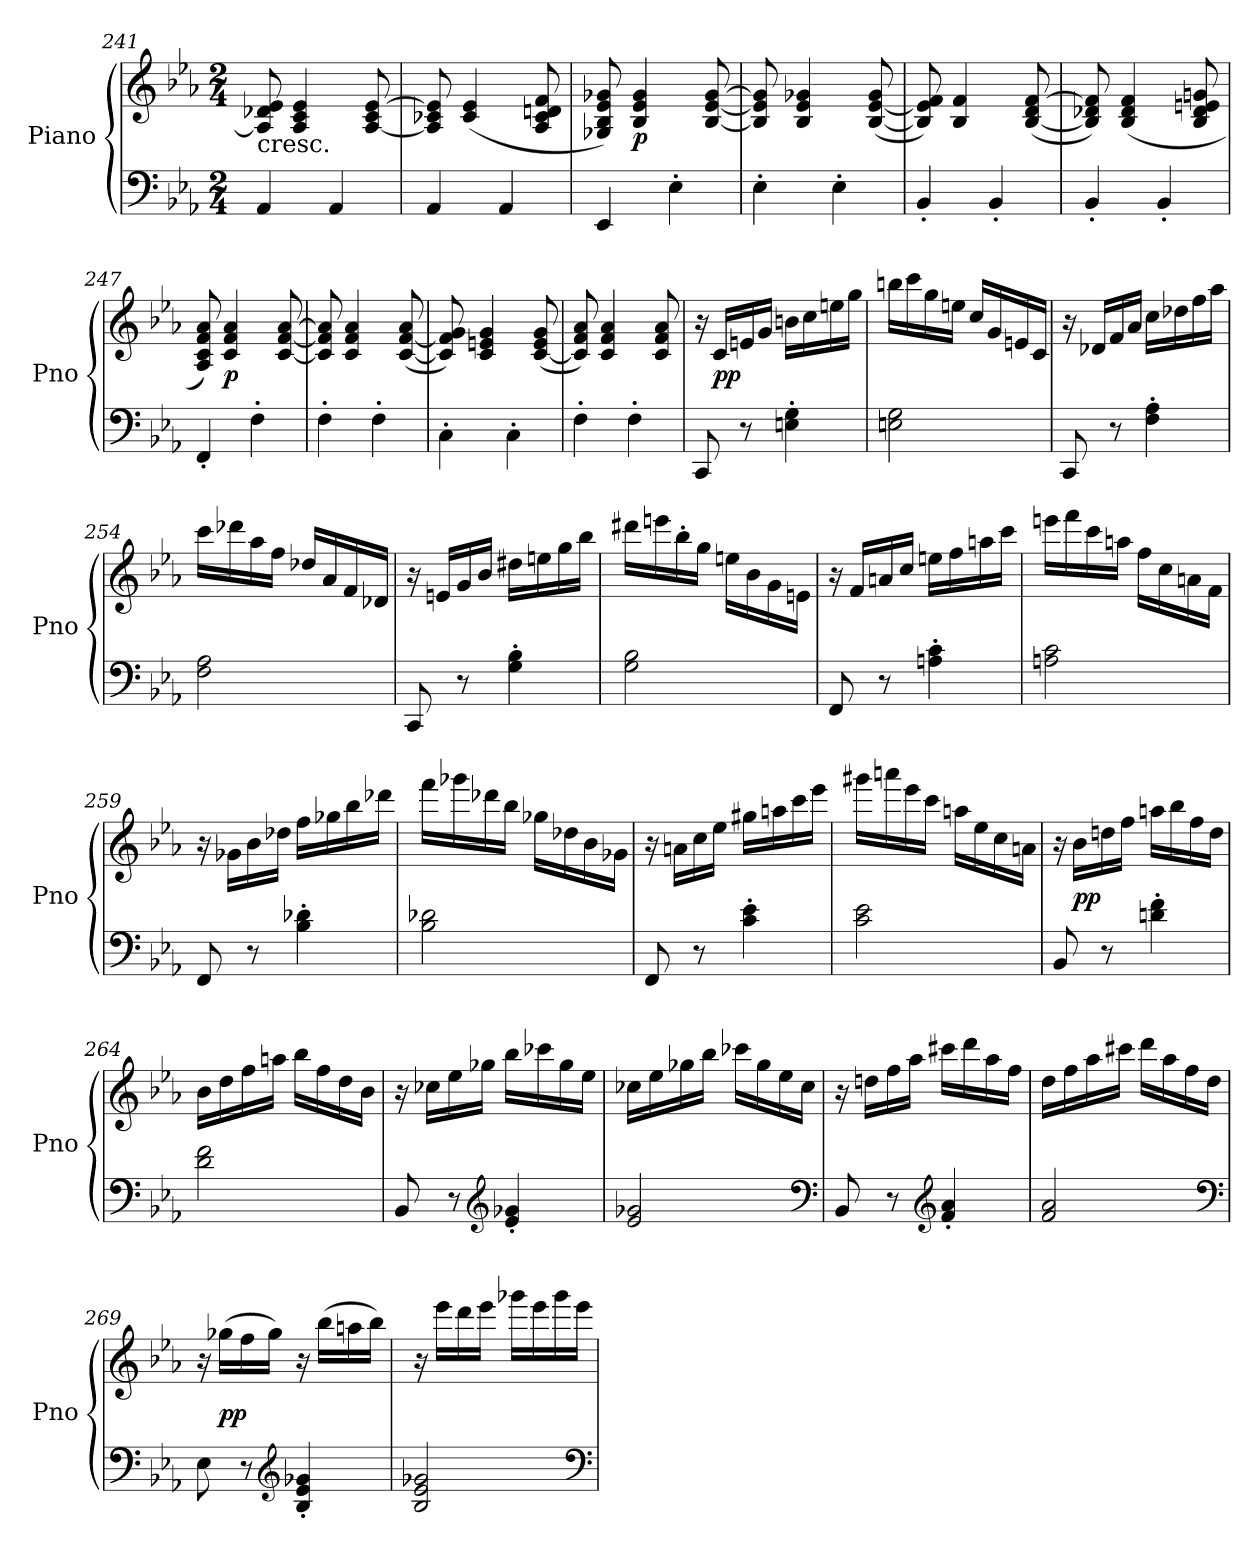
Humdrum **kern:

**kern	**kern	**dynam
*part1	*part1	*part1
*staff2	*staff1	*staff1/2
*I"Piano	*	*
*I'Pno	*	*
*clefF4	*clefG2	*
*k[b-e-a-]	*k[b-e-a-]	*
*c:	*c:	*
*M2/4	*M2/4	*
=241	=241	=241
!	!LO:TX:c:t=cresc.	!
4AA-/	8A-]/ 8d-X/ 8e-/	.
.	4A-/ 4c/ 4e-/	.
4AA-/	.	.
.	[8A-/ 8c/ [8e-/	.
=242	=242	=242
4AA-/	8A-]/ 8c-X/ 8e-]/	.
.	(4c-/ 4e-/	.
4AA-/	.	.
.	8A-/ 8c-/ 8dn/ 8f/	.
=243	=243	=243
4EE-/	8G-X/ 8B-/ 8e-/ 8g-X/)	.
.	4B-/ 4e-/ 4g-/	p
4E-'\	.	.
.	[8B-/ [8e-/ [8g-/	.
=244	=244	=244
4E-'\	8B-]/ 8e-]/ 8g-]/	.
.	4B-/ 4e-/ 4g-X/	.
4E-'\	.	.
.	([8B-/ [8e-/ 8g-/	.
=245	=245	=245
4BB-'/	8B-]/ 8e-]/ 8f/)	.
.	4B-/ 4f/	.
4BB-'/	.	.
.	([8B-/ 8d/ [8f/	.
=246	=246	=246
4BB-'/	8B-]/ 8d-X/ 8f]/)	.
.	(4B-/ 4d-/ 4f/	.
4BB-'/	.	.
.	8B-/ 8d-/ 8en/ 8gn/	.
=247	=247	=247
4FF'/	8A-/ 8c/ 8f/ 8a-/)	.
.	4c/ 4f/ 4a-/	p
4F'\	.	.
.	[8c/ [8f/ [8a-/	.
=248	=248	=248
4F'\	8c]/ 8f]/ 8a-]/	.
.	4c/ 4f/ 4a-/	.
4F'\	.	.
.	([8c/ [8f/ 8a-/	.
=249	=249	=249
4C'\	8c]/ 8f]/ 8g/)	.
.	4c/ 4en/ 4g/	.
4C'\	.	.
.	([8c/ 8e/ 8g/	.
=250	=250	=250
4F'\	8c]/ 8f/ 8a-/)	.
.	4c/ 4f/ 4a-/	.
4F'\	.	.
.	8c/ 8f/ 8a-/	.
=251	=251	=251
8CC/	16r	.
.	16c/LL	pp
8r	16en/	.
.	16g/JJ	.
4En'\ 4G'\	16bn\LL	.
.	16cc\	.
.	16een\	.
.	16gg\JJ	.
=252	=252	=252
2En\ 2G\	16bbn\LL	.
.	16ccc\	.
.	16gg\	.
.	16een\JJ	.
.	16cc/LL	.
.	16g/	.
.	16en/	.
.	16c/JJ	.
=253	=253	=253
8CC/	16r	.
.	16d-X/LL	.
8r	16f/	.
.	16a-/JJ	.
4F'\ 4A-'\	16cc\LL	.
.	16dd-X\	.
.	16ff\	.
.	16aa-\JJ	.
=254	=254	=254
2F\ 2A-\	16ccc\LL	.
.	16ddd-X\	.
.	16aa-\	.
.	16ff\JJ	.
.	16dd-X/LL	.
.	16a-/	.
.	16f/	.
.	16d-X/JJ	.
=255	=255	=255
8CC/	16r	.
.	16en/LL	.
8r	16g/	.
.	16b-/JJ	.
4G'\ 4B-'\	16dd#X\LL	.
.	16een\	.
.	16gg\	.
.	16bb-\JJ	.
=256	=256	=256
2G\ 2B-\	16ddd#X\LL	.
.	16eeen\	.
.	16bb-'\	.
.	16gg\JJ	.
.	16een\LL	.
.	16b-\	.
.	16g\	.
.	16en\JJ	.
=257	=257	=257
8FF/	16r	.
.	16f/LL	.
8r	16an/	.
.	16cc/JJ	.
4An'\ 4c'\	16een\LL	.
.	16ff\	.
.	16aan\	.
.	16ccc\JJ	.
=258	=258	=258
2An\ 2c\	16eeen\LL	.
.	16fff\	.
.	16ccc\	.
.	16aan\JJ	.
.	16ff\LL	.
.	16cc\	.
.	16an\	.
.	16f\JJ	.
=259	=259	=259
8FF/	16r	.
.	16g-X\LL	.
8r	16b-\	.
.	16dd-X\JJ	.
4B-'\ 4d-X'\	16ff\LL	.
.	16gg-X\	.
.	16bb-\	.
.	16ddd-X\JJ	.
=260	=260	=260
2B-\ 2d-X\	16fff\LL	.
.	16ggg-X\	.
.	16ddd-X\	.
.	16bb-\JJ	.
.	16gg-X\LL	.
.	16dd-X\	.
.	16b-\	.
.	16g-X\JJ	.
=261	=261	=261
8FF/	16r	.
.	16an\LL	.
8r	16cc\	.
.	16ee-\JJ	.
4c'\ 4e-'\	16gg#X\LL	.
.	16aan\	.
.	16ccc\	.
.	16eee-\JJ	.
=262	=262	=262
2c\ 2e-\	16ggg#X\LL	.
.	16aaan\	.
.	16eee-\	.
.	16ccc\JJ	.
.	16aan\LL	.
.	16ee-\	.
.	16cc\	.
.	16an\JJ	.
=263	=263	=263
8BB-/	16r	.
.	16b-\LL	pp
8r	16ddn\	.
.	16ff\JJ	.
4dn'\ 4f'\	16aan\LL	.
.	16bb-\	.
.	16ff\	.
.	16dd\JJ	.
=264	=264	=264
2d\ 2f\	16b-\LL	.
.	16dd\	.
.	16ff\	.
.	16aan\JJ	.
.	16bb-\LL	.
.	16ff\	.
.	16dd\	.
.	16b-\JJ	.
=265	=265	=265
8BB-/	16r	.
.	16cc-X\LL	.
8r	16ee-\	.
.	16gg-X\JJ	.
*clefG2	*	*
4e-'/ 4g-X'/	16bb-\LL	.
.	16ccc-X\	.
.	16gg-\	.
.	16ee-\JJ	.
=266	=266	=266
2e-/ 2g-X/	16cc-X\LL	.
.	16ee-\	.
.	16gg-X\	.
.	16bb-\JJ	.
.	16ccc-X\LL	.
.	16gg-\	.
.	16ee-\	.
.	16cc-\JJ	.
*clefF4	*	*
=267	=267	=267
8BB-/	16r	.
.	16ddn\LL	.
8r	16ff\	.
.	16aa-\JJ	.
*clefG2	*	*
4f'/ 4a-'/	16ccc#X\LL	.
.	16ddd\	.
.	16aa-\	.
.	16ff\JJ	.
=268	=268	=268
2f/ 2a-/	16dd\LL	.
.	16ff\	.
.	16aa-\	.
.	16ccc#X\JJ	.
.	16ddd\LL	.
.	16aa-\	.
.	16ff\	.
.	16dd\JJ	.
*clefF4	*	*
=269	=269	=269
8E-\	16r	.
.	(16gg-X\LL	pp
8r	16ff\	.
.	16gg-\JJ)	.
*clefG2	*	*
4B-'/ 4e-'/ 4g-X'/	16r	.
.	(16bb-\LL	.
.	16aan\	.
.	16bb-\JJ)	.
=270	=270	=270
2B-/ 2e-/ 2g-X/	16r	.
.	16eee-\LL	.
.	16ddd\	.
.	16eee-\JJ	.
.	16ggg-X\LL	.
.	16eee-\	.
.	16ggg-\	.
.	16eee-\JJ	.
*clefF4	*	*
=	=	=
*-	*-	*-
